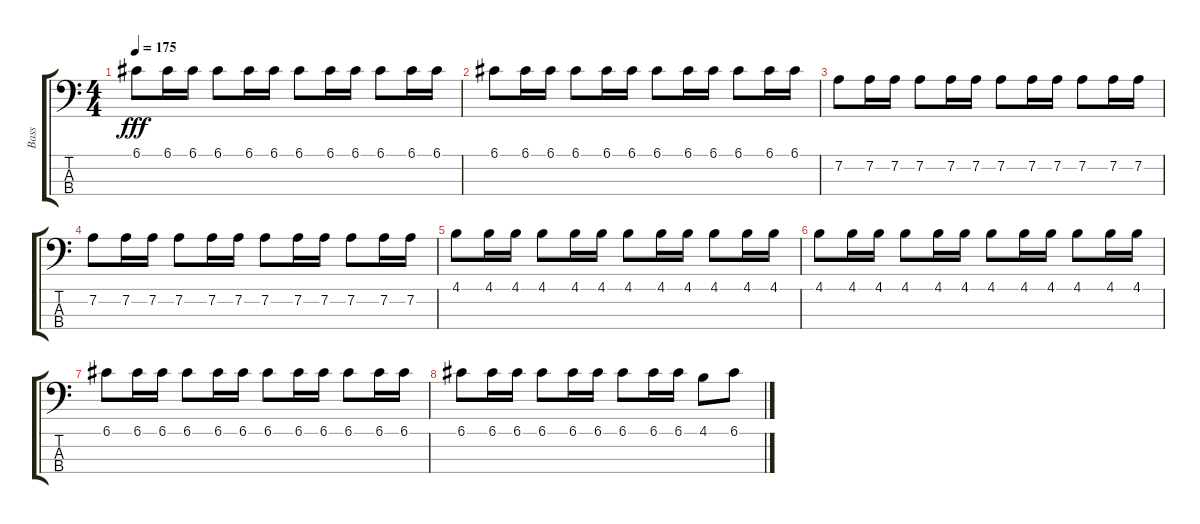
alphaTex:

\track ("Bass" "Bass") {instrument distortionguitar}
\staff {score tabs}
\tuning (G2 D2 A1 E1) {hide}
\ts (4 4)
\tempo 175
\clef f4
\ks c
6.1.8{dy fff} 6.1.16 6.1.16 6.1.8 6.1.16 6.1.16 6.1.8 6.1.16 6.1.16 6.1.8 6.1.16 6.1.16 |
6.1.8 6.1.16 6.1.16 6.1.8 6.1.16 6.1.16 6.1.8 6.1.16 6.1.16 6.1.8 6.1.16 6.1.16 |
7.2.8 7.2.16 7.2.16 7.2.8 7.2.16 7.2.16 7.2.8 7.2.16 7.2.16 7.2.8 7.2.16 7.2.16 |
7.2.8 7.2.16 7.2.16 7.2.8 7.2.16 7.2.16 7.2.8 7.2.16 7.2.16 7.2.8 7.2.16 7.2.16 |
4.1.8 4.1.16 4.1.16 4.1.8 4.1.16 4.1.16 4.1.8 4.1.16 4.1.16 4.1.8 4.1.16 4.1.16 |
4.1.8 4.1.16 4.1.16 4.1.8 4.1.16 4.1.16 4.1.8 4.1.16 4.1.16 4.1.8 4.1.16 4.1.16 |
6.1.8 6.1.16 6.1.16 6.1.8 6.1.16 6.1.16 6.1.8 6.1.16 6.1.16 6.1.8 6.1.16 6.1.16 |
6.1.8 6.1.16 6.1.16 6.1.8 6.1.16 6.1.16 6.1.8 6.1.16 6.1.16 4.1.8 6.1.8
